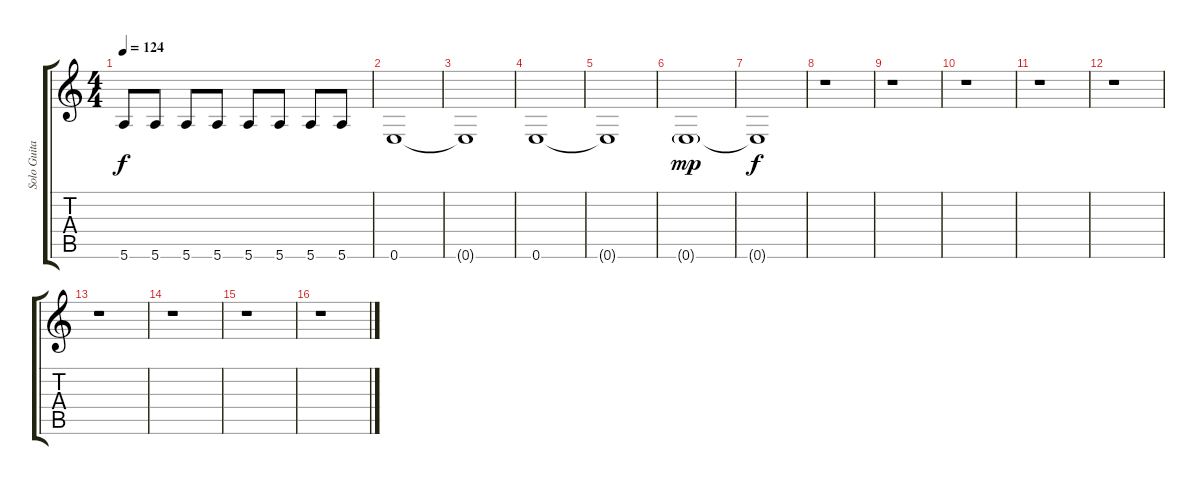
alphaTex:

\track ("Solo Guitar ( Jack White)" "Solo Guita") {instrument distortionguitar}
\staff {score tabs}
\tuning (E4 B3 G3 D3 A2 E2) {hide}
\ts (4 4)
\tempo 124
\clef g2
\ks c
5.6.8{dy f} 5.6.8 5.6.8 5.6.8 5.6.8 5.6.8 5.6.8 5.6.8 |
0.6.1 |
0.6{t}.1 |
0.6.1 |
0.6{t}.1 |
0.6{g}.1{dy mp} |
0.6{t}.1{dy f} |
r.1 |
r.1 |
r.1 |
r.1 |
r.1 |
r.1 |
r.1 |
r.1 |
r.1
